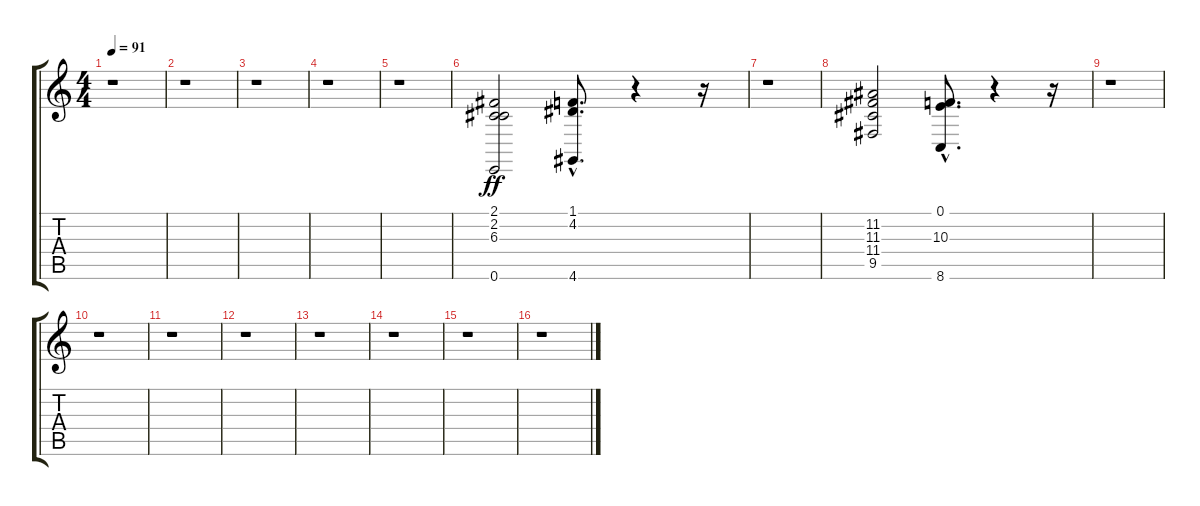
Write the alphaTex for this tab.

\track "" {instrument choiraahs}
\staff {score tabs}
\tuning (E4 B3 G3 D3 A2 E2) {hide}
\ts (4 4)
\tempo 91
\clef g2
\ks c
r.1{dy ff instrument choiraahs} |
r.1 |
r.1 |
r.1 |
r.1 |
(2.1 2.2 6.3 0.6).2 (1.1{hac} 4.2{hac} 4.6{hac}).8{d} r.4 r.16 |
r.1 |
(11.2 11.3 11.4 9.5).2 (0.1{hac} 10.3{hac} 8.6{hac}).8{d} r.4 r.16 |
r.1 |
r.1 |
r.1 |
r.1 |
r.1 |
r.1 |
r.1 |
r.1
